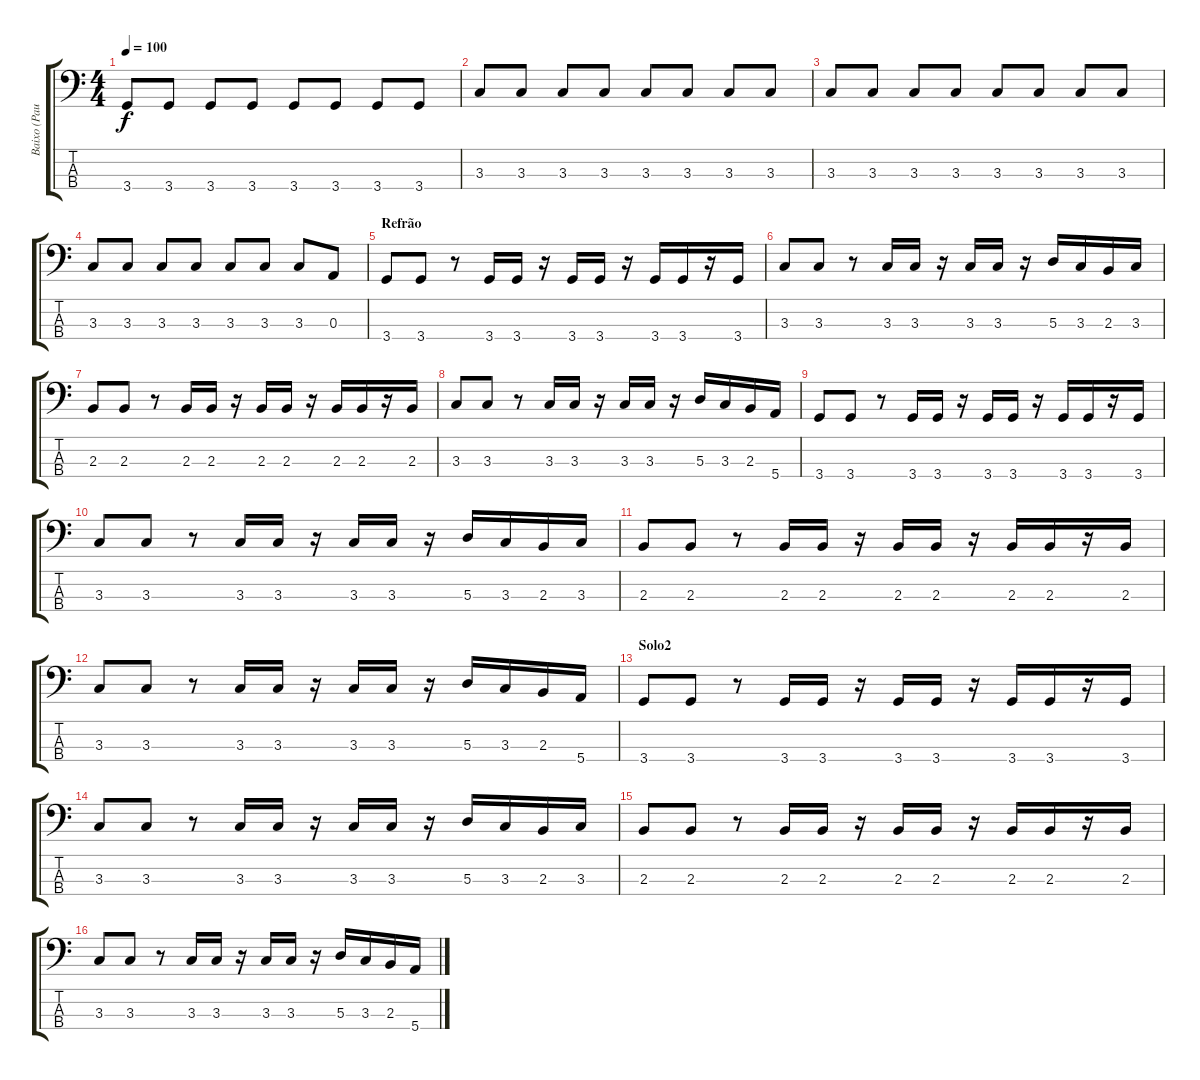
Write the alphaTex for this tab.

\track ("Baixo (Paulo)" "Baixo (Pau") {instrument electricbassfinger}
\staff {score tabs}
\tuning (G2 D2 A1 E1) {hide}
\ts (4 4)
\tempo 100
\clef f4
\ks c
3.4.8{dy f} 3.4.8 3.4.8 3.4.8 3.4.8 3.4.8 3.4.8 3.4.8 |
3.3.8 3.3.8 3.3.8 3.3.8 3.3.8 3.3.8 3.3.8 3.3.8 |
3.3.8 3.3.8 3.3.8 3.3.8 3.3.8 3.3.8 3.3.8 3.3.8 |
3.3.8 3.3.8 3.3.8 3.3.8 3.3.8 3.3.8 3.3.8 0.3.8 |
\section ("" "Refrão")
3.4.8 3.4.8 r.8 3.4.16 3.4.16 r.16 3.4.16 3.4.16 r.16 3.4.16 3.4.16 r.16 3.4.16 |
3.3.8 3.3.8 r.8 3.3.16 3.3.16 r.16 3.3.16 3.3.16 r.16 5.3.16 3.3.16 2.3.16 3.3.16 |
2.3.8 2.3.8 r.8 2.3.16 2.3.16 r.16 2.3.16 2.3.16 r.16 2.3.16 2.3.16 r.16 2.3.16 |
3.3.8 3.3.8 r.8 3.3.16 3.3.16 r.16 3.3.16 3.3.16 r.16 5.3.16 3.3.16 2.3.16 5.4.16 |
3.4.8 3.4.8 r.8 3.4.16 3.4.16 r.16 3.4.16 3.4.16 r.16 3.4.16 3.4.16 r.16 3.4.16 |
3.3.8 3.3.8 r.8 3.3.16 3.3.16 r.16 3.3.16 3.3.16 r.16 5.3.16 3.3.16 2.3.16 3.3.16 |
2.3.8 2.3.8 r.8 2.3.16 2.3.16 r.16 2.3.16 2.3.16 r.16 2.3.16 2.3.16 r.16 2.3.16 |
3.3.8 3.3.8 r.8 3.3.16 3.3.16 r.16 3.3.16 3.3.16 r.16 5.3.16 3.3.16 2.3.16 5.4.16 |
\section ("" "Solo2")
3.4.8 3.4.8 r.8 3.4.16 3.4.16 r.16 3.4.16 3.4.16 r.16 3.4.16 3.4.16 r.16 3.4.16 |
3.3.8 3.3.8 r.8 3.3.16 3.3.16 r.16 3.3.16 3.3.16 r.16 5.3.16 3.3.16 2.3.16 3.3.16 |
2.3.8 2.3.8 r.8 2.3.16 2.3.16 r.16 2.3.16 2.3.16 r.16 2.3.16 2.3.16 r.16 2.3.16 |
3.3.8 3.3.8 r.8 3.3.16 3.3.16 r.16 3.3.16 3.3.16 r.16 5.3.16 3.3.16 2.3.16 5.4.16
